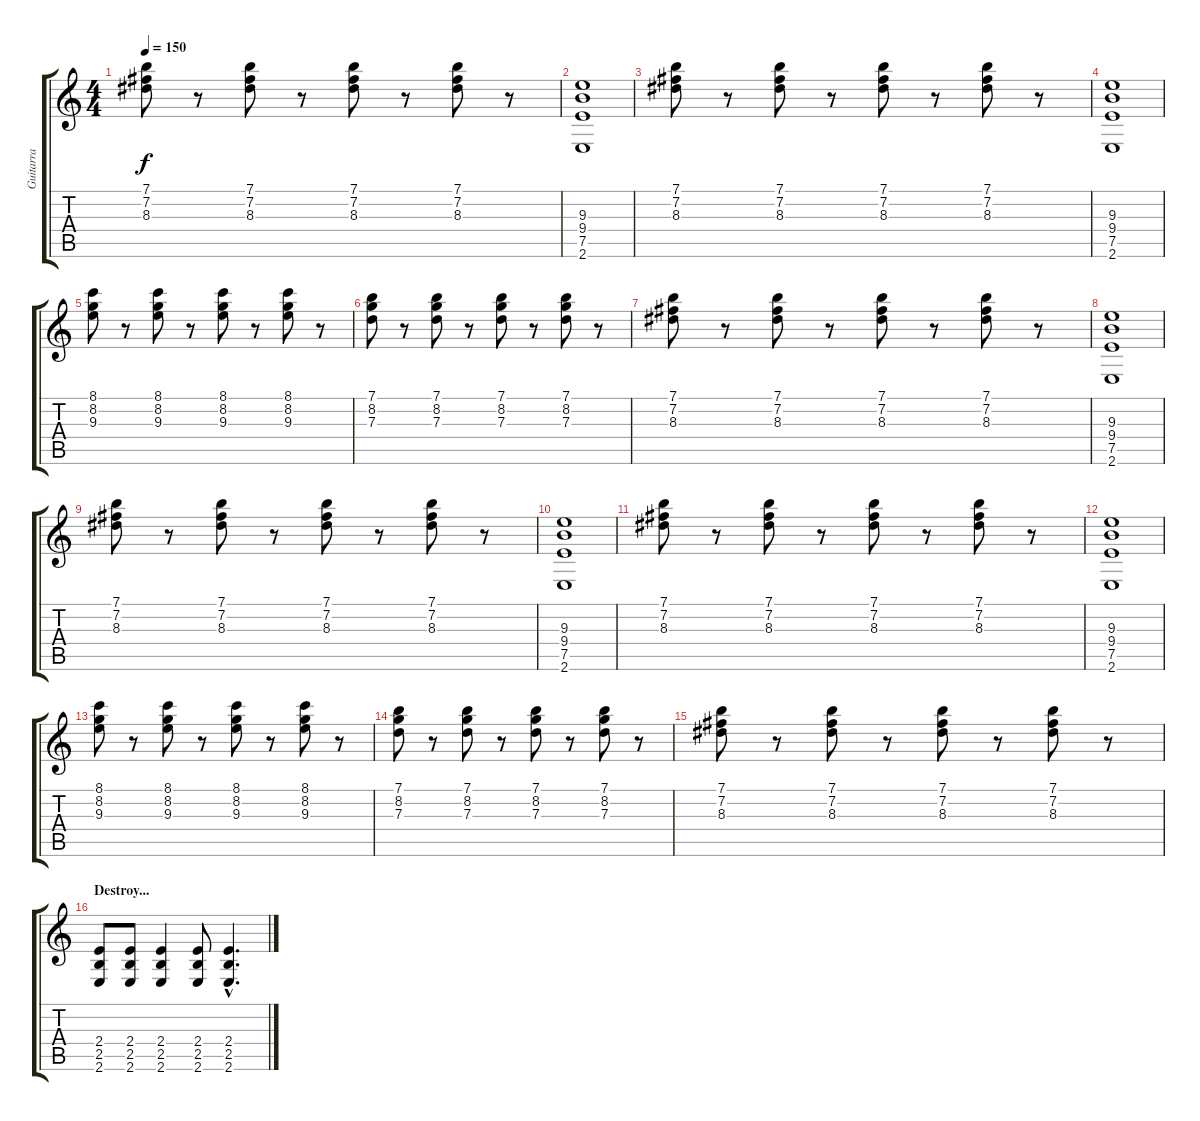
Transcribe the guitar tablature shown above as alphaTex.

\track ("Guitarra" "Guitarra") {instrument distortionguitar}
\staff {score tabs}
\tuning (E4 B3 G3 D3 A2 D2) {hide}
\ts (4 4)
\tempo 150
\clef g2
\ks c
(7.1 7.2 8.3).8{dy f} r.8 (7.1 7.2 8.3).8 r.8 (7.1 7.2 8.3).8 r.8 (7.1 7.2 8.3).8 r.8 |
(9.3 9.4 7.5 2.6).1 |
(7.1 7.2 8.3).8 r.8 (7.1 7.2 8.3).8 r.8 (7.1 7.2 8.3).8 r.8 (7.1 7.2 8.3).8 r.8 |
(9.3 9.4 7.5 2.6).1 |
(8.1 8.2 9.3).8 r.8 (8.1 8.2 9.3).8 r.8 (8.1 8.2 9.3).8 r.8 (8.1 8.2 9.3).8 r.8 |
(7.1 8.2 7.3).8 r.8 (7.1 8.2 7.3).8 r.8 (7.1 8.2 7.3).8 r.8 (7.1 8.2 7.3).8 r.8 |
(7.1 7.2 8.3).8 r.8 (7.1 7.2 8.3).8 r.8 (7.1 7.2 8.3).8 r.8 (7.1 7.2 8.3).8 r.8 |
(9.3 9.4 7.5 2.6).1 |
(7.1 7.2 8.3).8 r.8 (7.1 7.2 8.3).8 r.8 (7.1 7.2 8.3).8 r.8 (7.1 7.2 8.3).8 r.8 |
(9.3 9.4 7.5 2.6).1 |
(7.1 7.2 8.3).8 r.8 (7.1 7.2 8.3).8 r.8 (7.1 7.2 8.3).8 r.8 (7.1 7.2 8.3).8 r.8 |
(9.3 9.4 7.5 2.6).1 |
(8.1 8.2 9.3).8 r.8 (8.1 8.2 9.3).8 r.8 (8.1 8.2 9.3).8 r.8 (8.1 8.2 9.3).8 r.8 |
(7.1 8.2 7.3).8 r.8 (7.1 8.2 7.3).8 r.8 (7.1 8.2 7.3).8 r.8 (7.1 8.2 7.3).8 r.8 |
(7.1 7.2 8.3).8 r.8 (7.1 7.2 8.3).8 r.8 (7.1 7.2 8.3).8 r.8 (7.1 7.2 8.3).8 r.8 |
\section ("" "Destroy...")
(2.4 2.5 2.6).8{instrument distortionguitar} (2.4 2.5 2.6).8 (2.4 2.5 2.6).4 (2.4 2.5 2.6).8 (2.4{hac} 2.5{hac} 2.6{hac}).4{d}
